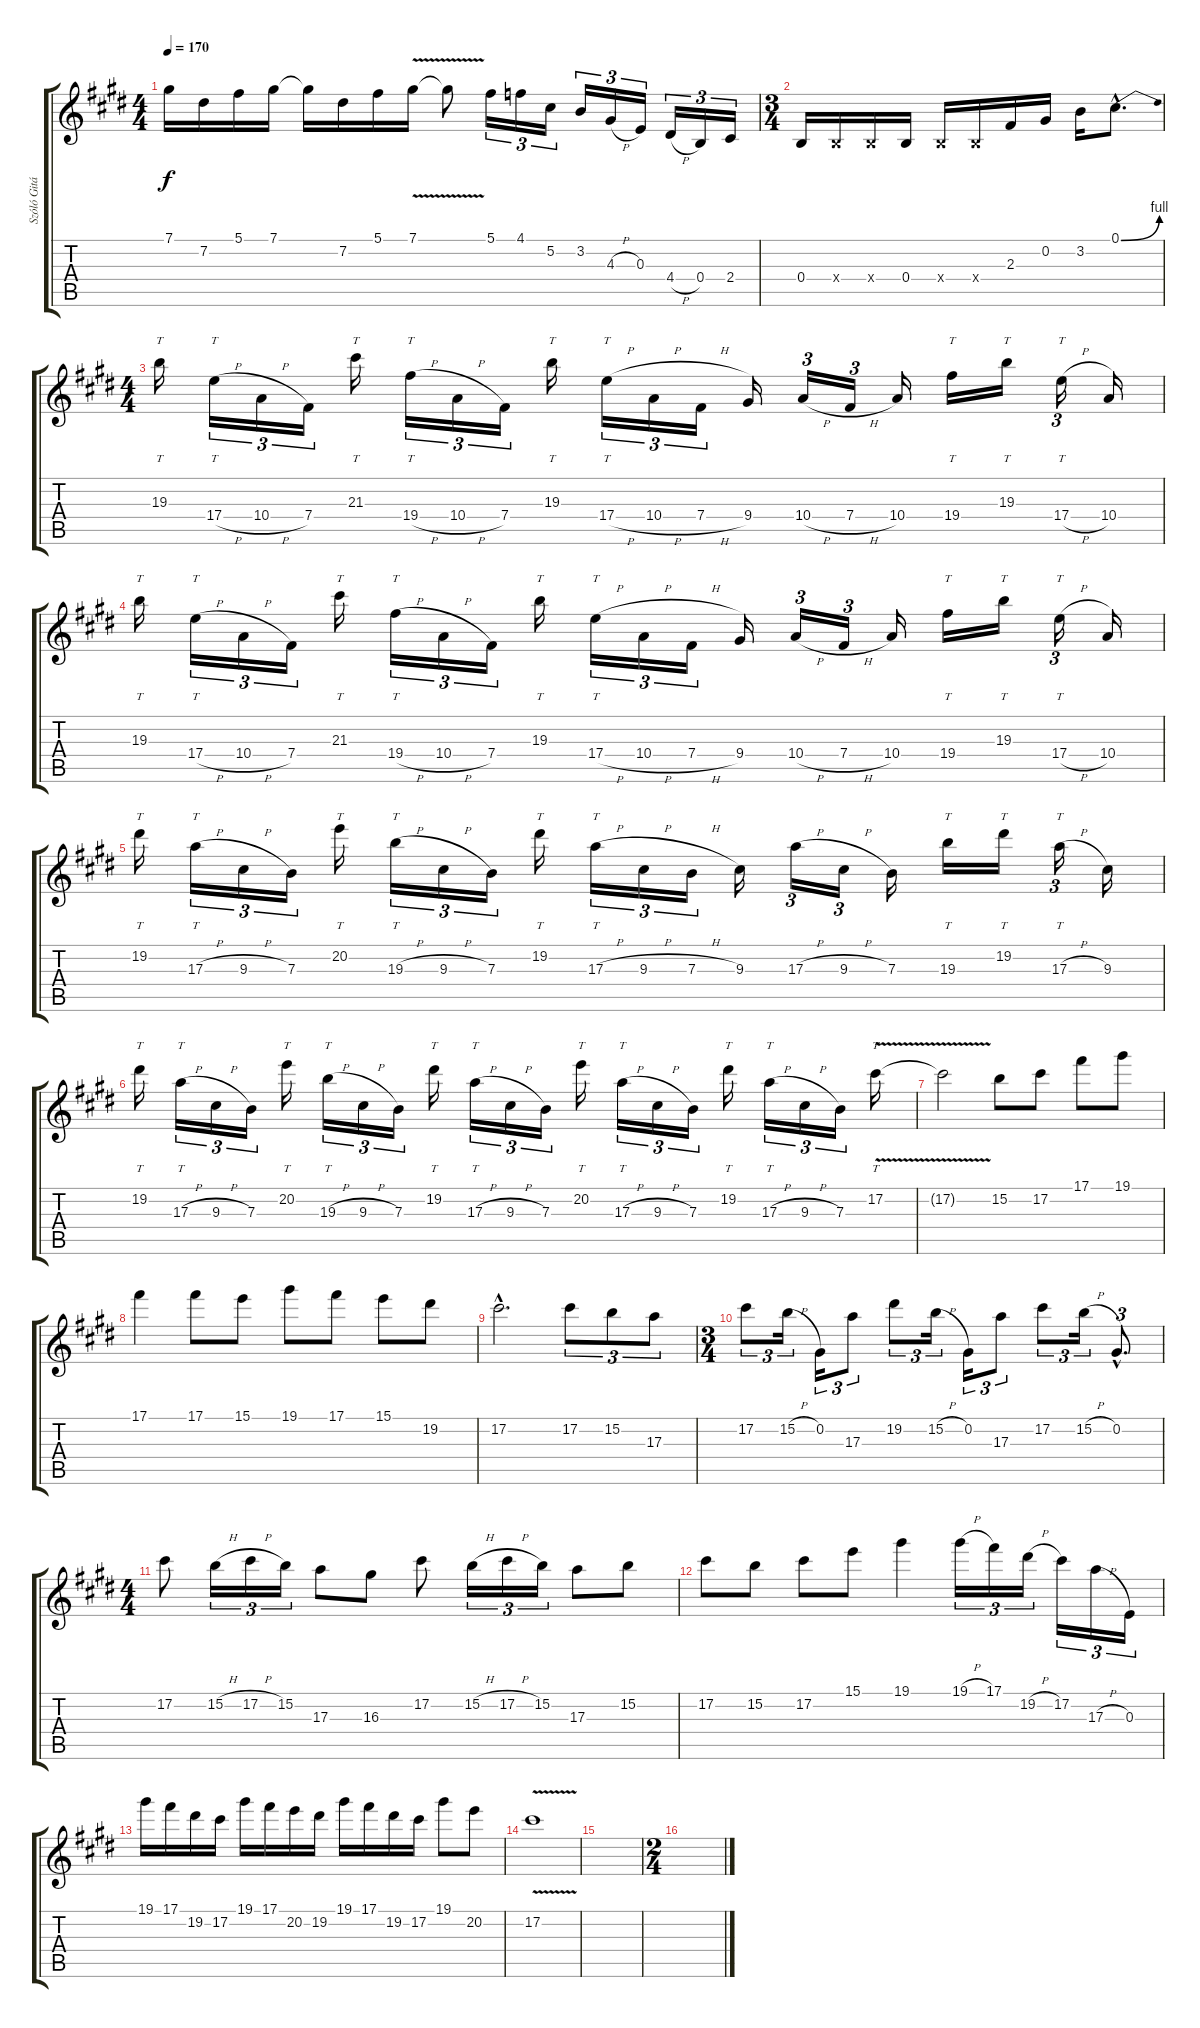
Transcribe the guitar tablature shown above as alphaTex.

\track ("Szóló Gitár" "Szóló Gitá") {instrument overdrivenguitar}
\staff {score tabs}
\tuning (Db4 Ab3 E3 B2 Gb2 Db2) {hide}
\ts (4 4)
\tempo 170
\clef g2
\ks c#minor
7.1.16{dy f} 7.2.16 5.1.16 7.1.16 7.1{t}.16 7.2.16 5.1.16 7.1{v}.16 7.1{t}.8 5.1.16{tu (3 2)} 4.1.16{tu (3 2)} 5.2.16{tu (3 2)} 3.2.16{tu (3 2)} 4.3{h}.16{tu (3 2)} 0.3.16{tu (3 2)} 4.4{h}.16{tu (3 2)} 0.4.16{tu (3 2)} 2.4.16{tu (3 2)} |
\ts (3 4)
0.4.16 0.4{x}.16 0.4{x}.16 0.4.16 0.4{x}.16 0.4{x}.16 2.3.16 0.2.16 3.2.16 0.1{be (bend 0 0 60 4) hac}.8{d} |
\ts (4 4)
19.3.16{tt} 17.4{h}.16{tt tu (3 2)} 10.4{h}.16{tu (3 2)} 7.4.16{tu (3 2)} 21.3.16{tt} 19.4{h}.16{tt tu (3 2)} 10.4{h}.16{tu (3 2)} 7.4.16{tu (3 2)} 19.3.16{tt} 17.4{h}.16{tt tu (3 2)} 10.4{h}.16{tu (3 2)} 7.4{h}.16{tu (3 2)} 9.4.16 10.4{h}.16{tu (3 2)} 7.4{h}.16{tu (3 2)} 10.4.16 19.4.16{tt} 19.3.16{tt} 17.4{h}.16{tt tu (3 2)} 10.4.16 |
19.3.16{tt} 17.4{h}.16{tt tu (3 2)} 10.4{h}.16{tu (3 2)} 7.4.16{tu (3 2)} 21.3.16{tt} 19.4{h}.16{tt tu (3 2)} 10.4{h}.16{tu (3 2)} 7.4.16{tu (3 2)} 19.3.16{tt} 17.4{h}.16{tt tu (3 2)} 10.4{h}.16{tu (3 2)} 7.4{h}.16{tu (3 2)} 9.4.16 10.4{h}.16{tu (3 2)} 7.4{h}.16{tu (3 2)} 10.4.16 19.4.16{tt} 19.3.16{tt} 17.4{h}.16{tt tu (3 2)} 10.4.16 |
19.2.16{tt} 17.3{h}.16{tt tu (3 2)} 9.3{h}.16{tu (3 2)} 7.3.16{tu (3 2)} 20.2.16{tt} 19.3{h}.16{tt tu (3 2)} 9.3{h}.16{tu (3 2)} 7.3.16{tu (3 2)} 19.2.16{tt} 17.3{h}.16{tt tu (3 2)} 9.3{h}.16{tu (3 2)} 7.3{h}.16{tu (3 2)} 9.3.16 17.3{h}.16{tu (3 2)} 9.3{h}.16{tu (3 2)} 7.3.16 19.3.16{tt} 19.2.16{tt} 17.3{h}.16{tt tu (3 2)} 9.3.16 |
19.2.16{tt} 17.3{h}.16{tt tu (3 2)} 9.3{h}.16{tu (3 2)} 7.3.16{tu (3 2)} 20.2.16{tt} 19.3{h}.16{tt tu (3 2)} 9.3{h}.16{tu (3 2)} 7.3.16{tu (3 2)} 19.2.16{tt} 17.3{h}.16{tt tu (3 2)} 9.3{h}.16{tu (3 2)} 7.3.16{tu (3 2)} 20.2.16{tt} 17.3{h}.16{tt tu (3 2)} 9.3{h}.16{tu (3 2)} 7.3.16{tu (3 2)} 19.2.16{tt} 17.3{h}.16{tt tu (3 2)} 9.3{h}.16{tu (3 2)} 7.3.16{tu (3 2)} 17.2{v}.16{tt} |
17.2{t}.2 15.2.8 17.2.8 17.1.8 19.1.8 |
17.1.4 17.1.8 15.1.8 19.1.8 17.1.8 15.1.8 19.2.8 |
17.2{hac}.2{d} 17.2.8{tu (3 2)} 15.2.8{tu (3 2)} 17.3.8{tu (3 2)} |
\ts (3 4)
17.2.8{tu (3 2)} 15.2{h}.16{tu (3 2)} 0.2.16{tu (3 2)} 17.3.8{tu (3 2)} 19.2.8{tu (3 2)} 15.2{h}.16{tu (3 2)} 0.2.16{tu (3 2)} 17.3.8{tu (3 2)} 17.2.8{tu (3 2)} 15.2{h}.16{tu (3 2)} 0.2{hac}.8{d tu (3 2)} |
\ts (4 4)
17.2.8 15.2{h}.16{tu (3 2)} 17.2{h}.16{tu (3 2)} 15.2.16{tu (3 2)} 17.3.8 16.3.8 17.2.8 15.2{h}.16{tu (3 2)} 17.2{h}.16{tu (3 2)} 15.2.16{tu (3 2)} 17.3.8 15.2.8 |
17.2.8 15.2.8 17.2.8 15.1.8 19.1.4 19.1{h}.16{tu (3 2)} 17.1.16{tu (3 2)} 19.2{h}.16{tu (3 2)} 17.2.16{tu (3 2)} 17.3{h}.16{tu (3 2)} 0.3.16{tu (3 2)} |
19.1.16 17.1.16 19.2.16 17.2.16 19.1.16 17.1.16 20.2.16 19.2.16 19.1.16 17.1.16 19.2.16 17.2.16 19.1.8 20.2.8 |
17.2{v}.1 |
|
\ts (2 4)
